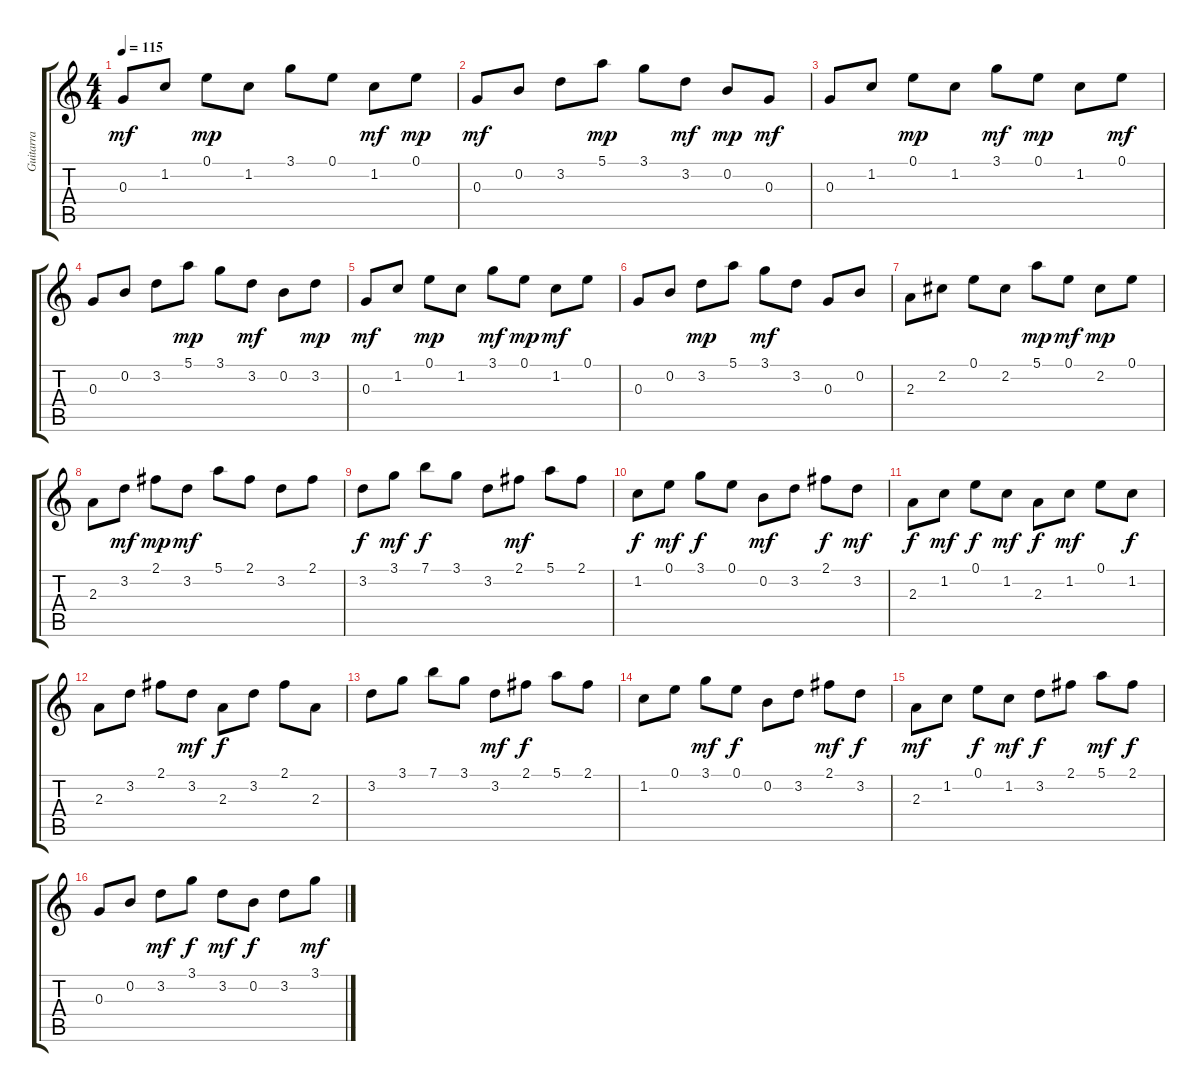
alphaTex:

\track ("Guitarra" "Guitarra") {instrument acousticguitarsteel}
\staff {score tabs}
\tuning (E4 B3 G3 D3 A2 E2) {hide}
\ts (4 4)
\tempo 115
\clef g2
\ks c
0.3.8{dy mf} 1.2.8 0.1.8{dy mp} 1.2.8 3.1.8 0.1.8 1.2.8{dy mf} 0.1.8{dy mp} |
0.3.8{dy mf} 0.2.8 3.2.8 5.1.8{dy mp} 3.1.8 3.2.8{dy mf} 0.2.8{dy mp} 0.3.8{dy mf} |
0.3.8 1.2.8 0.1.8{dy mp} 1.2.8 3.1.8{dy mf} 0.1.8{dy mp} 1.2.8 0.1.8{dy mf} |
0.3.8 0.2.8 3.2.8 5.1.8{dy mp} 3.1.8 3.2.8{dy mf} 0.2.8 3.2.8{dy mp} |
0.3.8{dy mf} 1.2.8 0.1.8{dy mp} 1.2.8 3.1.8{dy mf} 0.1.8{dy mp} 1.2.8{dy mf} 0.1.8 |
0.3.8 0.2.8 3.2.8{dy mp} 5.1.8 3.1.8{dy mf} 3.2.8 0.3.8 0.2.8 |
2.3.8 2.2.8 0.1.8 2.2.8 5.1.8{dy mp} 0.1.8{dy mf} 2.2.8{dy mp} 0.1.8 |
2.3.8 3.2.8{dy mf} 2.1.8{dy mp} 3.2.8{dy mf} 5.1.8 2.1.8 3.2.8 2.1.8 |
3.2.8{dy f volume 10} 3.1.8{dy mf} 7.1.8{dy f} 3.1.8 3.2.8 2.1.8{dy mf} 5.1.8 2.1.8 |
1.2.8{dy f} 0.1.8{dy mf} 3.1.8{dy f} 0.1.8 0.2.8{dy mf} 3.2.8 2.1.8{dy f} 3.2.8{dy mf} |
2.3.8{dy f} 1.2.8{dy mf} 0.1.8{dy f} 1.2.8{dy mf} 2.3.8{dy f} 1.2.8{dy mf} 0.1.8 1.2.8{dy f} |
2.3.8 3.2.8 2.1.8 3.2.8{dy mf} 2.3.8{dy f} 3.2.8 2.1.8 2.3.8 |
3.2.8 3.1.8 7.1.8 3.1.8 3.2.8{dy mf} 2.1.8{dy f} 5.1.8 2.1.8 |
1.2.8 0.1.8 3.1.8{dy mf} 0.1.8{dy f} 0.2.8 3.2.8 2.1.8{dy mf} 3.2.8{dy f} |
2.3.8{dy mf} 1.2.8 0.1.8{dy f} 1.2.8{dy mf} 3.2.8{dy f} 2.1.8 5.1.8{dy mf} 2.1.8{dy f} |
0.3.8 0.2.8 3.2.8{dy mf} 3.1.8{dy f} 3.2.8{dy mf} 0.2.8{dy f} 3.2.8 3.1.8{dy mf}
